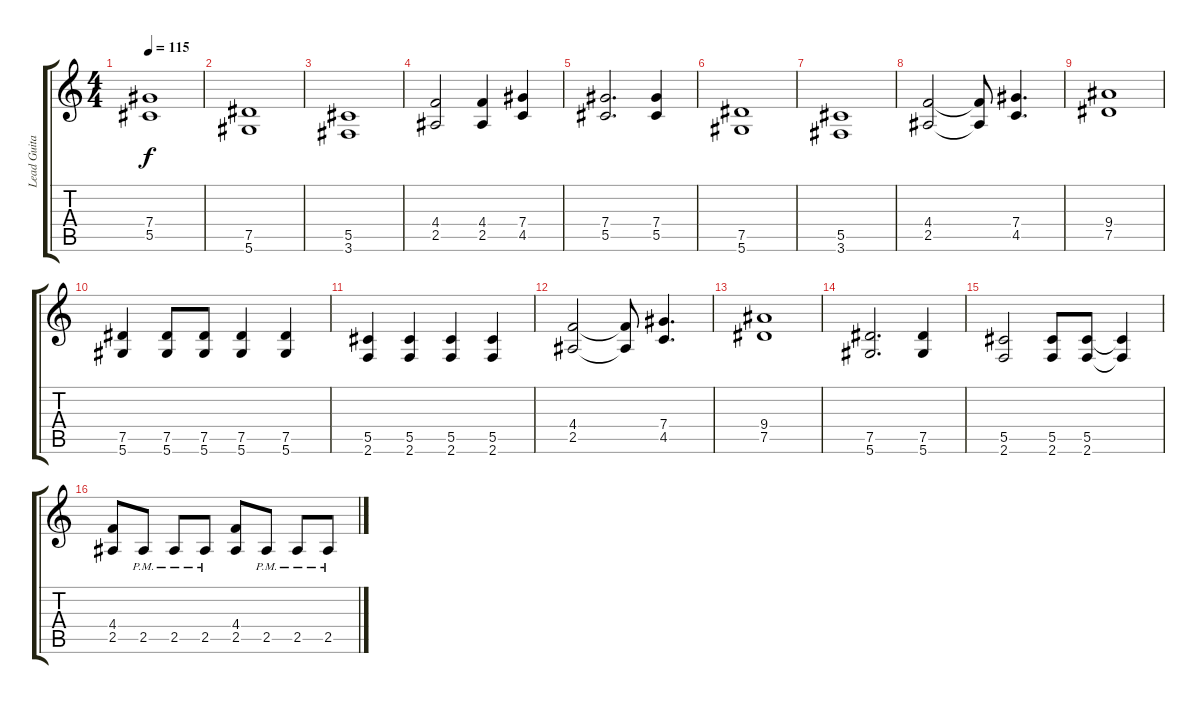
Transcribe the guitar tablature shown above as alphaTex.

\track ("Lead Guitar" "Lead Guita") {instrument distortionguitar}
\staff {score tabs}
\tuning (Eb4 Bb3 Gb3 Db3 Ab2 Eb2) {hide}
\ts (4 4)
\tempo 115
\clef g2
\ks c
(7.4 5.5).1{dy f} |
(7.5 5.6).1 |
(5.5 3.6).1 |
(4.4 2.5).2 (4.4 2.5).4 (7.4 4.5).4 |
(7.4 5.5).2{d} (7.4 5.5).4 |
(7.5 5.6).1 |
(5.5 3.6).1 |
(4.4 2.5).2 (4.4{t} 2.5{t}).8 (7.4 4.5).4{d} |
(9.4 7.5).1 |
(7.5 5.6).4 (7.5 5.6).8 (7.5 5.6).8 (7.5 5.6).4 (7.5 5.6).4 |
(5.5 2.6).4 (5.5 2.6).4 (5.5 2.6).4 (5.5 2.6).4 |
(4.4 2.5).2 (4.4{t} 2.5{t}).8 (7.4 4.5).4{d} |
(9.4 7.5).1 |
(7.5 5.6).2{d} (7.5 5.6).4 |
(5.5 2.6).2 (5.5 2.6).8 (5.5 2.6).8 (5.5{t} 2.6{t}).4 |
(4.4 2.5).8 2.5{pm}.8 2.5{pm}.8 2.5{pm}.8 (4.4 2.5).8 2.5{pm}.8 2.5{pm}.8 2.5{pm}.8
